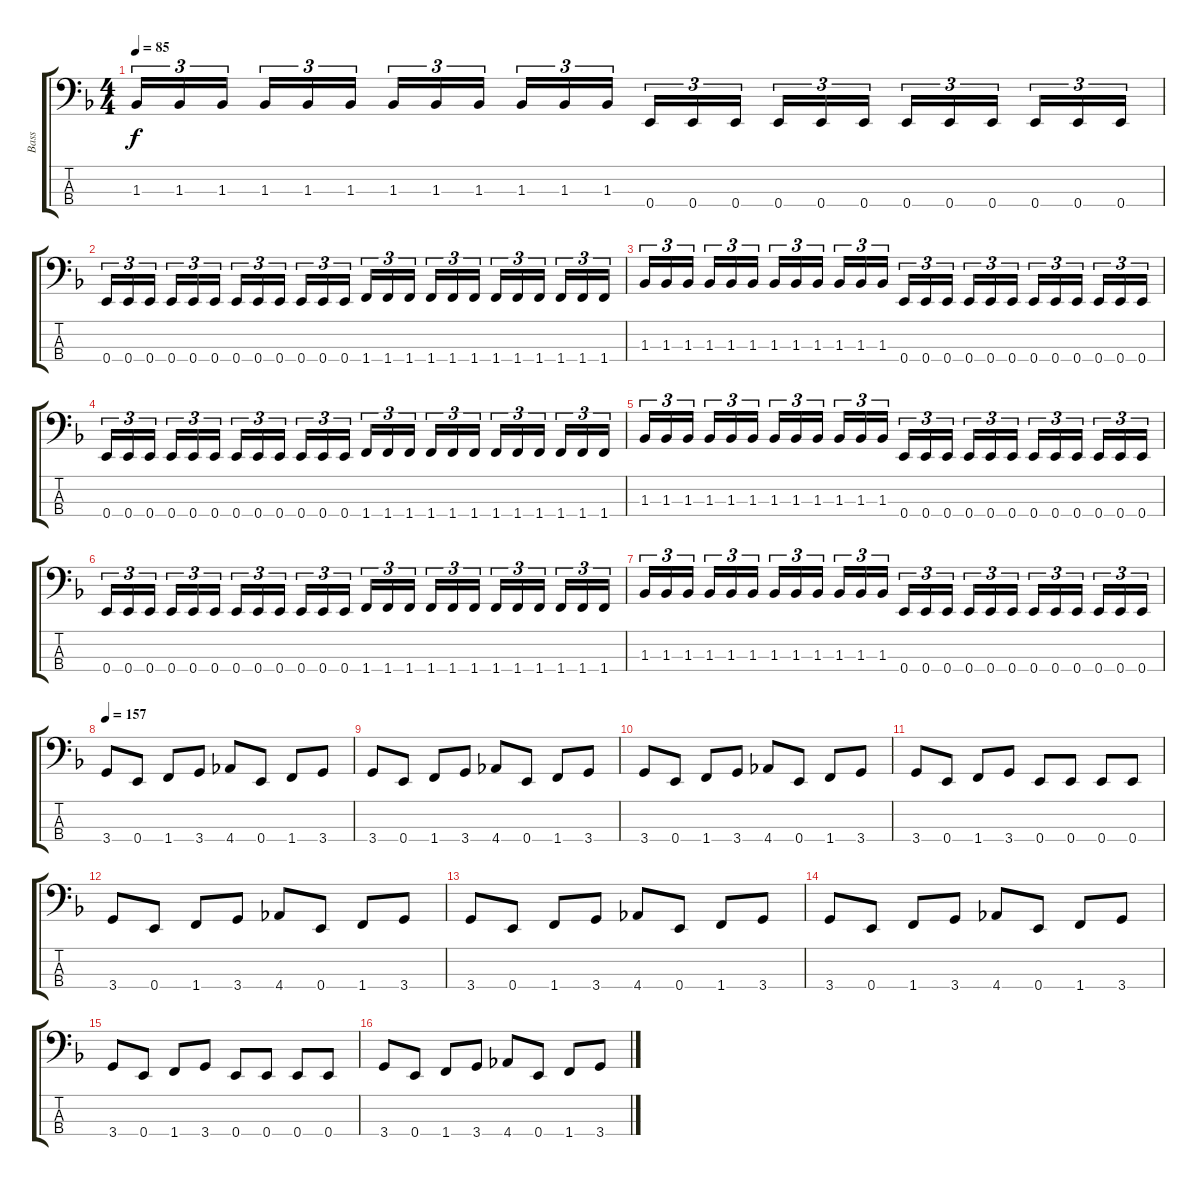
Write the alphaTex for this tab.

\track ("Bass" "Bass") {instrument electricbassfinger}
\staff {score tabs}
\tuning (G2 D2 A1 E1) {hide}
\ts (4 4)
\tempo 85
\clef f4
\ks f
1.3.16{tu (3 2) dy f} 1.3.16{tu (3 2)} 1.3.16{tu (3 2) beam splitsecondary} 1.3.16{tu (3 2)} 1.3.16{tu (3 2)} 1.3.16{tu (3 2)} 1.3.16{tu (3 2)} 1.3.16{tu (3 2)} 1.3.16{tu (3 2) beam splitsecondary} 1.3.16{tu (3 2)} 1.3.16{tu (3 2)} 1.3.16{tu (3 2)} 0.4.16{tu (3 2)} 0.4.16{tu (3 2)} 0.4.16{tu (3 2) beam splitsecondary} 0.4.16{tu (3 2)} 0.4.16{tu (3 2)} 0.4.16{tu (3 2)} 0.4.16{tu (3 2)} 0.4.16{tu (3 2)} 0.4.16{tu (3 2) beam splitsecondary} 0.4.16{tu (3 2)} 0.4.16{tu (3 2)} 0.4.16{tu (3 2)} |
0.4.16{tu (3 2)} 0.4.16{tu (3 2)} 0.4.16{tu (3 2) beam splitsecondary} 0.4.16{tu (3 2)} 0.4.16{tu (3 2)} 0.4.16{tu (3 2)} 0.4.16{tu (3 2)} 0.4.16{tu (3 2)} 0.4.16{tu (3 2) beam splitsecondary} 0.4.16{tu (3 2)} 0.4.16{tu (3 2)} 0.4.16{tu (3 2)} 1.4.16{tu (3 2)} 1.4.16{tu (3 2)} 1.4.16{tu (3 2) beam splitsecondary} 1.4.16{tu (3 2)} 1.4.16{tu (3 2)} 1.4.16{tu (3 2)} 1.4.16{tu (3 2)} 1.4.16{tu (3 2)} 1.4.16{tu (3 2) beam splitsecondary} 1.4.16{tu (3 2)} 1.4.16{tu (3 2)} 1.4.16{tu (3 2)} |
1.3.16{tu (3 2)} 1.3.16{tu (3 2)} 1.3.16{tu (3 2) beam splitsecondary} 1.3.16{tu (3 2)} 1.3.16{tu (3 2)} 1.3.16{tu (3 2)} 1.3.16{tu (3 2)} 1.3.16{tu (3 2)} 1.3.16{tu (3 2) beam splitsecondary} 1.3.16{tu (3 2)} 1.3.16{tu (3 2)} 1.3.16{tu (3 2)} 0.4.16{tu (3 2)} 0.4.16{tu (3 2)} 0.4.16{tu (3 2) beam splitsecondary} 0.4.16{tu (3 2)} 0.4.16{tu (3 2)} 0.4.16{tu (3 2)} 0.4.16{tu (3 2)} 0.4.16{tu (3 2)} 0.4.16{tu (3 2) beam splitsecondary} 0.4.16{tu (3 2)} 0.4.16{tu (3 2)} 0.4.16{tu (3 2)} |
0.4.16{tu (3 2)} 0.4.16{tu (3 2)} 0.4.16{tu (3 2) beam splitsecondary} 0.4.16{tu (3 2)} 0.4.16{tu (3 2)} 0.4.16{tu (3 2)} 0.4.16{tu (3 2)} 0.4.16{tu (3 2)} 0.4.16{tu (3 2) beam splitsecondary} 0.4.16{tu (3 2)} 0.4.16{tu (3 2)} 0.4.16{tu (3 2)} 1.4.16{tu (3 2)} 1.4.16{tu (3 2)} 1.4.16{tu (3 2) beam splitsecondary} 1.4.16{tu (3 2)} 1.4.16{tu (3 2)} 1.4.16{tu (3 2)} 1.4.16{tu (3 2)} 1.4.16{tu (3 2)} 1.4.16{tu (3 2) beam splitsecondary} 1.4.16{tu (3 2)} 1.4.16{tu (3 2)} 1.4.16{tu (3 2)} |
1.3.16{tu (3 2)} 1.3.16{tu (3 2)} 1.3.16{tu (3 2) beam splitsecondary} 1.3.16{tu (3 2)} 1.3.16{tu (3 2)} 1.3.16{tu (3 2)} 1.3.16{tu (3 2)} 1.3.16{tu (3 2)} 1.3.16{tu (3 2) beam splitsecondary} 1.3.16{tu (3 2)} 1.3.16{tu (3 2)} 1.3.16{tu (3 2)} 0.4.16{tu (3 2)} 0.4.16{tu (3 2)} 0.4.16{tu (3 2) beam splitsecondary} 0.4.16{tu (3 2)} 0.4.16{tu (3 2)} 0.4.16{tu (3 2)} 0.4.16{tu (3 2)} 0.4.16{tu (3 2)} 0.4.16{tu (3 2) beam splitsecondary} 0.4.16{tu (3 2)} 0.4.16{tu (3 2)} 0.4.16{tu (3 2)} |
0.4.16{tu (3 2)} 0.4.16{tu (3 2)} 0.4.16{tu (3 2) beam splitsecondary} 0.4.16{tu (3 2)} 0.4.16{tu (3 2)} 0.4.16{tu (3 2)} 0.4.16{tu (3 2)} 0.4.16{tu (3 2)} 0.4.16{tu (3 2) beam splitsecondary} 0.4.16{tu (3 2)} 0.4.16{tu (3 2)} 0.4.16{tu (3 2)} 1.4.16{tu (3 2)} 1.4.16{tu (3 2)} 1.4.16{tu (3 2) beam splitsecondary} 1.4.16{tu (3 2)} 1.4.16{tu (3 2)} 1.4.16{tu (3 2)} 1.4.16{tu (3 2)} 1.4.16{tu (3 2)} 1.4.16{tu (3 2) beam splitsecondary} 1.4.16{tu (3 2)} 1.4.16{tu (3 2)} 1.4.16{tu (3 2)} |
1.3.16{tu (3 2)} 1.3.16{tu (3 2)} 1.3.16{tu (3 2) beam splitsecondary} 1.3.16{tu (3 2)} 1.3.16{tu (3 2)} 1.3.16{tu (3 2)} 1.3.16{tu (3 2)} 1.3.16{tu (3 2)} 1.3.16{tu (3 2) beam splitsecondary} 1.3.16{tu (3 2)} 1.3.16{tu (3 2)} 1.3.16{tu (3 2)} 0.4.16{tu (3 2)} 0.4.16{tu (3 2)} 0.4.16{tu (3 2) beam splitsecondary} 0.4.16{tu (3 2)} 0.4.16{tu (3 2)} 0.4.16{tu (3 2)} 0.4.16{tu (3 2)} 0.4.16{tu (3 2)} 0.4.16{tu (3 2) beam splitsecondary} 0.4.16{tu (3 2)} 0.4.16{tu (3 2)} 0.4.16{tu (3 2)} |
\tempo 157
3.4.8 0.4.8 1.4.8 3.4.8 4.4.8 0.4.8 1.4.8 3.4.8 |
3.4.8 0.4.8 1.4.8 3.4.8 4.4.8 0.4.8 1.4.8 3.4.8 |
3.4.8 0.4.8 1.4.8 3.4.8 4.4.8 0.4.8 1.4.8 3.4.8 |
3.4.8 0.4.8 1.4.8 3.4.8 0.4.8 0.4.8 0.4.8 0.4.8 |
3.4.8 0.4.8 1.4.8 3.4.8 4.4.8 0.4.8 1.4.8 3.4.8 |
3.4.8 0.4.8 1.4.8 3.4.8 4.4.8 0.4.8 1.4.8 3.4.8 |
3.4.8 0.4.8 1.4.8 3.4.8 4.4.8 0.4.8 1.4.8 3.4.8 |
3.4.8 0.4.8 1.4.8 3.4.8 0.4.8 0.4.8 0.4.8 0.4.8 |
3.4.8 0.4.8 1.4.8 3.4.8 4.4.8 0.4.8 1.4.8 3.4.8
